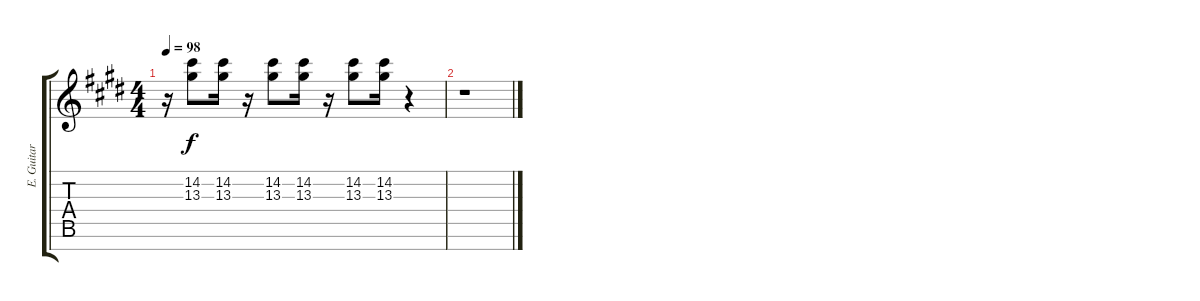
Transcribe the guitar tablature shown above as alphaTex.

\track ("E. Guitar III" "E. Guitar ") {instrument overdrivenguitar}
\staff {score tabs}
\tuning (E4 B3 G3 D3 A2 E2 B1) {hide}
\ts (4 4)
\tempo 98
\clef g2
\ks e
r.16{dy f} (14.2 13.3).8 (14.2 13.3).16 r.16 (14.2 13.3).8 (14.2 13.3).16 r.16 (14.2 13.3).8 (14.2 13.3).16 r.4 |
r.1
